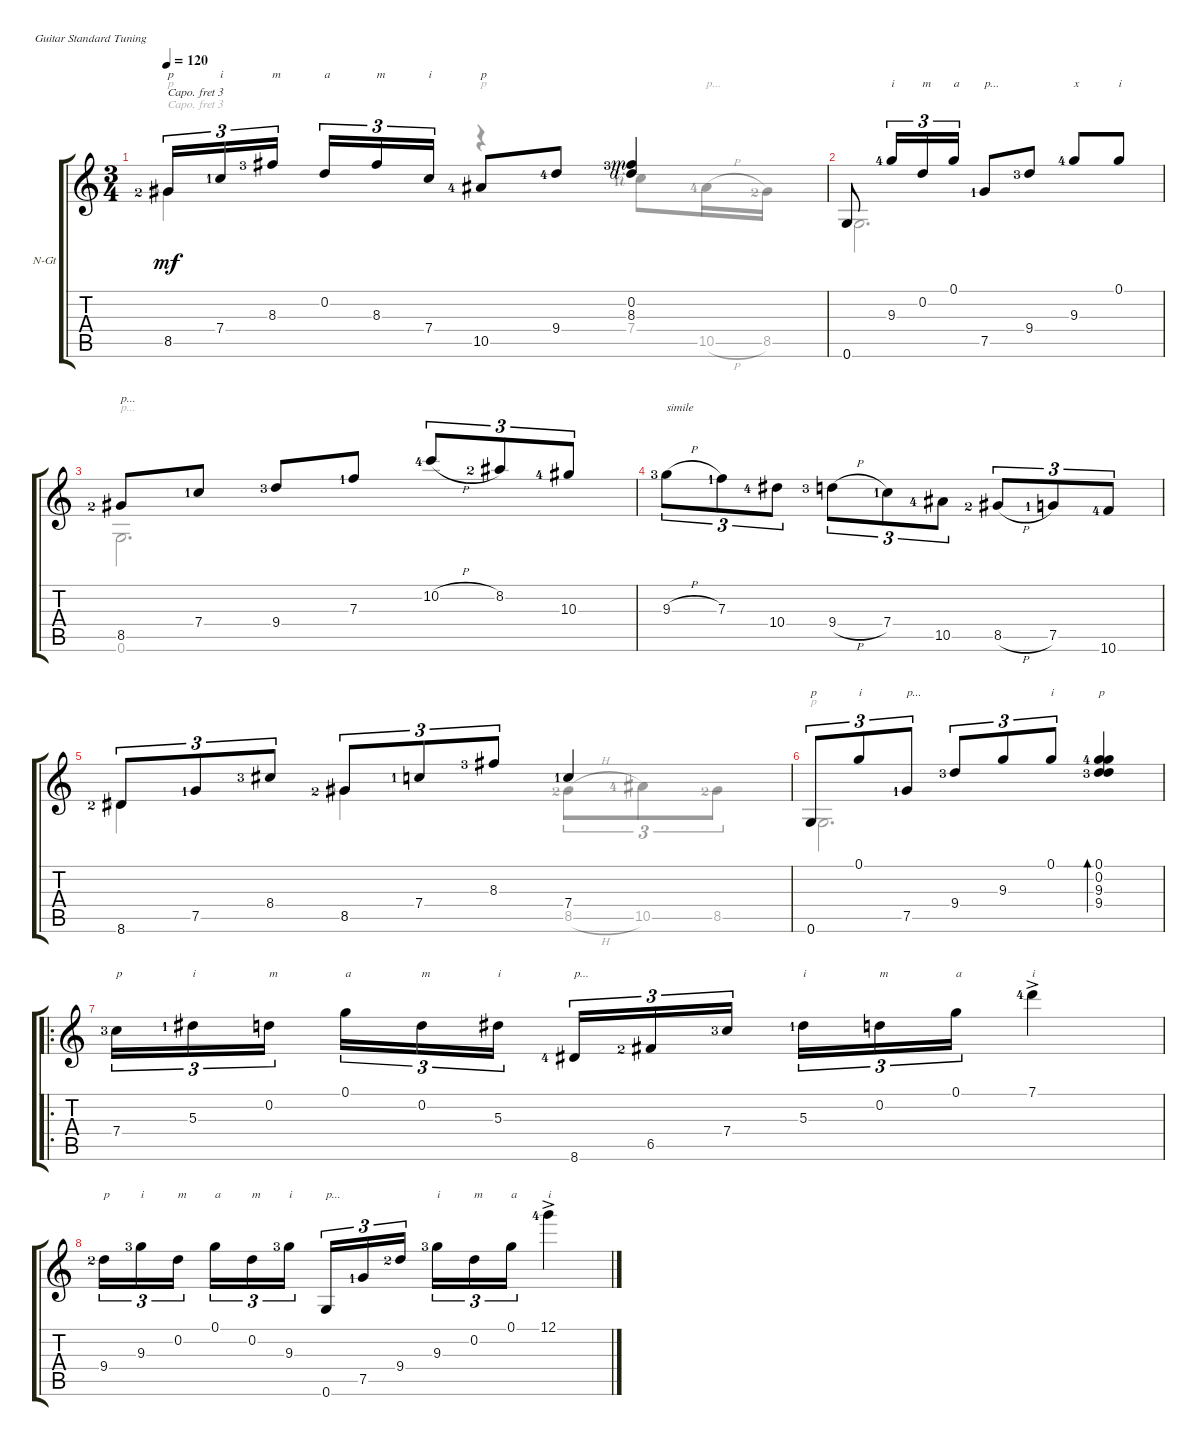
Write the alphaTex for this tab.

\defaultSystemsLayout 4
\bracketExtendMode groupsimilarinstruments
\firstSystemTrackNameOrientation horizontal
\otherSystemsTrackNameOrientation horizontal
\track ("Nylon Guitar" "N-Gt") {instrument acousticguitarnylon}
\staff {score tabs}
\capo 3
\tuning (E4 B3 G3 D3 A2 E2)
\voice
\ts (3 4)
\tempo 120
\clef g2
\ks c
8.5{lf 3}.16{tu (3 2) txt "p" dy mf} 7.4{lf 2}.16{tu (3 2) txt "i"} 8.3{lf 4}.16{tu (3 2) txt "m"} 0.2.16{tu (3 2) txt "a"} 8.3.16{tu (3 2) txt "m"} 7.4.16{tu (3 2) txt "i"} 10.5{lf 5}.8{txt "p"} 9.4{lf 5}.8 (0.2{rf 4} 8.3{lf 4 rf 3}).4 |
0.6.8 9.3{lf 5}.16{tu (3 2) txt "i"} 0.2.16{tu (3 2) txt "m"} 0.1.16{tu (3 2) txt "a"} 7.5{lf 2}.8{txt "p..."} 9.4{lf 4}.8 9.3{lf 5}.8{txt "x"} 0.1.8{txt "i"} |
8.5{lf 3}.8{txt "p..."} 7.4{lf 2}.8 9.4{lf 4}.8 7.3{lf 2}.8 10.2{h lf 5}.8{tu (3 2)} 8.2{lf 3}.8{tu (3 2)} 10.3{lf 5}.8{tu (3 2)} |
9.3{h lf 4}.8{tu (3 2) txt "simile"} 7.3{lf 2}.8{tu (3 2)} 10.4{lf 5}.8{tu (3 2)} 9.4{h lf 4}.8{tu (3 2)} 7.4{lf 2}.8{tu (3 2)} 10.5{lf 5}.8{tu (3 2)} 8.5{h lf 3}.8{tu (3 2)} 7.5{lf 2}.8{tu (3 2)} 10.6{lf 5}.8{tu (3 2)} |
8.6{lf 3}.8{tu (3 2)} 7.5{lf 2}.8{tu (3 2)} 8.4{lf 4}.8{tu (3 2)} 8.5{lf 3}.8{tu (3 2)} 7.4{lf 2}.8{tu (3 2)} 8.3{lf 4}.8{tu (3 2)} 7.4{lf 2}.4 |
0.6.8{tu (3 2) txt "p"} 0.1.8{tu (3 2) txt "i"} 7.5{lf 2}.8{tu (3 2) txt "p..."} 9.4{lf 4}.8{tu (3 2)} 9.3.8{tu (3 2)} 0.1.8{tu (3 2) txt "i"} (0.1 0.2 9.3{lf 5} 9.4{lf 4}).4{bd 30 txt "p"} |
\ro
7.4{lf 4}.16{tu (3 2) txt "p"} 5.3{lf 2}.16{tu (3 2) txt "i"} 0.2.16{tu (3 2) txt "m"} 0.1.16{tu (3 2) txt "a"} 0.2.16{tu (3 2) txt "m"} 5.3.16{tu (3 2) txt "i"} 8.6{lf 5}.16{tu (3 2) txt "p..."} 6.5{lf 3}.16{tu (3 2)} 7.4{lf 4}.16{tu (3 2)} 5.3{lf 2}.16{tu (3 2) txt "i"} 0.2.16{tu (3 2) txt "m"} 0.1.16{tu (3 2) txt "a"} 7.1{ac lf 5}.4{txt "i"} |
9.4{lf 3}.16{tu (3 2) txt "p"} 9.3{lf 4}.16{tu (3 2) txt "i"} 0.2.16{tu (3 2) txt "m"} 0.1.16{tu (3 2) txt "a"} 0.2.16{tu (3 2) txt "m"} 9.3{lf 4}.16{tu (3 2) txt "i"} 0.6.16{tu (3 2) txt "p..."} 7.5{lf 2}.16{tu (3 2)} 9.4{lf 3}.16{tu (3 2)} 9.3{lf 4}.16{tu (3 2) txt "i"} 0.2.16{tu (3 2) txt "m"} 0.1.16{tu (3 2) txt "a"} 12.1{ac lf 5}.4{txt "i"}
\voice
\clef g2
\ottava regular
\simile none
\ks c
8.5{lf 3}.4{txt "p" dy mf} r.4{txt "p"} 7.4{lf 2 rf 2}.8 10.5{h lf 5}.16{txt "p..."} 8.5{lf 3}.16 |
0.6.2{d} |
0.6.2{d txt "p..."} |
|
8.6{lf 3}.4 8.5{lf 3}.4 8.5{h lf 3}.8{tu (3 2)} 10.5{lf 5}.8{tu (3 2)} 8.5{lf 3}.8{tu (3 2)} |
0.6.2{d txt "p"} |
|
